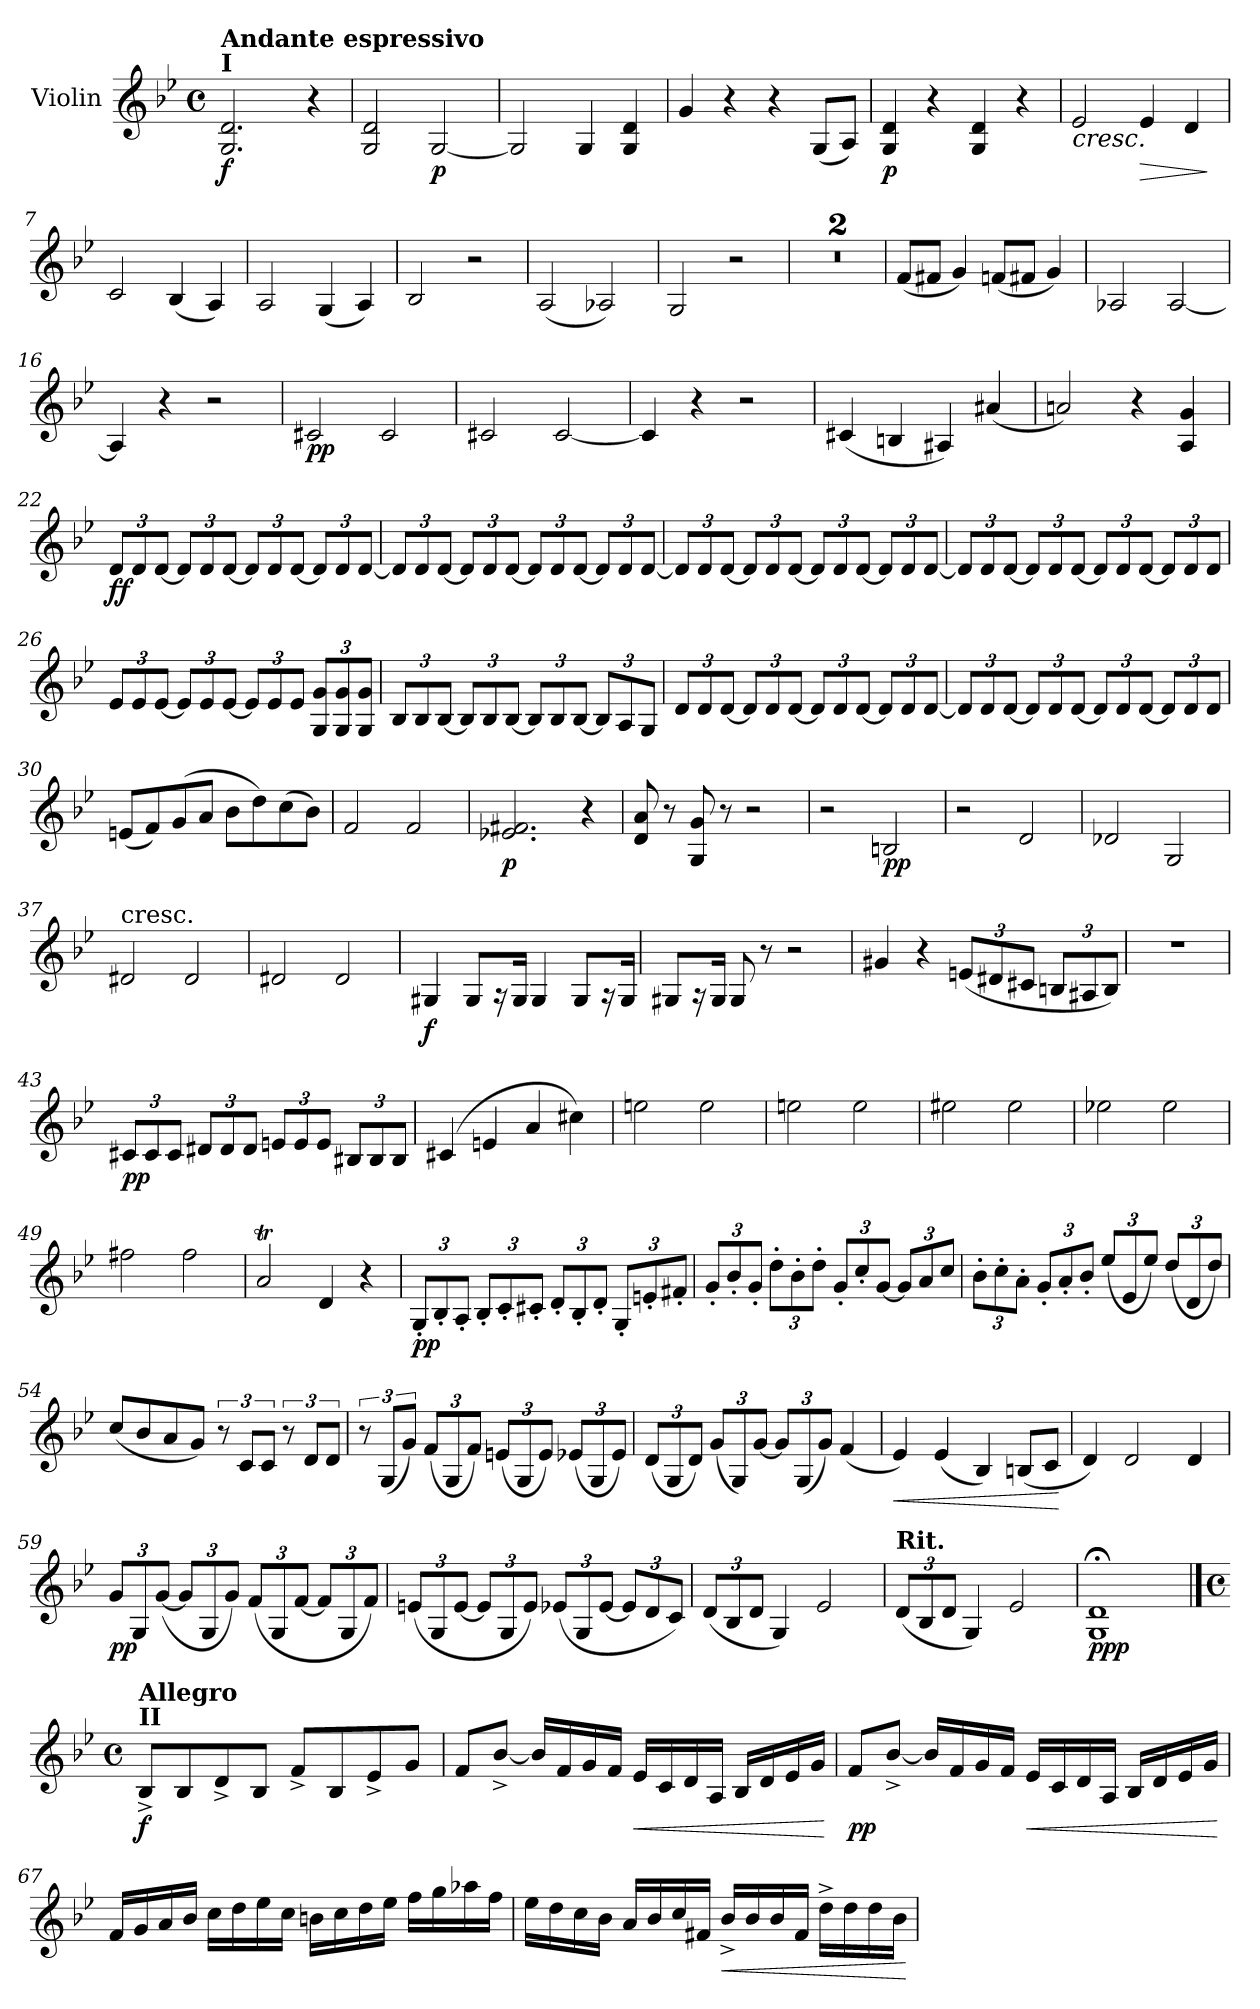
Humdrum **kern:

**kern	**dynam
*part1	*part1
*staff1	*staff1
*I"Violin	*
*I'Vln	*
*clefG2	*
*k[b-e-]	*
*M4/4	*
*met(c)	*
=1	=1
!LO:TX:a:B:t=I	!
!LO:TX:a:B:t=Andante espressivo	!
!	!LO:DY:b
2.G/ 2.d/	f
4r	.
=2	=2
2G/ 2d/	.
!	!LO:DY:b
[2G/	p
=3	=3
2G/]	.
4G/	.
4G/ 4d/	.
=4	=4
4g/	.
4r	.
4r	.
(<8G/L	.
8A/J)	.
=5	=5
!	!LO:DY:b
4G/ 4d/	p
4r	.
4G/ 4d/	.
4r	.
=6	=6
!	!LO:HP:b
2e-/	<
!	!LO:HP:b
4e-/	>
4d/	.
.	[ ]
=7	=7
2c/	.
(<4B-/	.
4A/)	.
=8	=8
2A/	.
(<4G/	.
4A/)	.
=9	=9
2B-/	.
2r	.
=10	=10
(<2A/	.
2A-X/)	.
=11	=11
2G/	.
2r	.
!!LO:LB:g=z
=12	=12
1r	.
=13	=13
1r	.
=14	=14
(<8f/L	.
8f#X/J	.
4g/)	.
(<8fn/L	.
8f#X/J	.
4g/)	.
=15	=15
2A-X/	.
[2A-/	.
=16	=16
4A-/]	.
4r	.
2r	.
=17	=17
!	!LO:DY:b
2c#X/	pp
2c#/	.
=18	=18
2c#X/	.
[2c#/	.
=19	=19
4c#/]	.
4r	.
2r	.
=20	=20
(<4c#X/	.
4Bn/	.
4A#X/)	.
(<4a#X/	.
=21	=21
2an/)	.
4r	.
4A/ 4g/	.
!!LO:LB:g=z
=22	=22
*Xbrackettup	*
!	!LO:DY:b
12d/L	ff
12d/	.
[12d/J	.
12d/L]	.
12d/	.
[12d/J	.
12d/L]	.
12d/	.
[12d/J	.
12d/L]	.
12d/	.
[12d/J	.
=23	=23
12d/L]	.
12d/	.
[12d/J	.
12d/L]	.
12d/	.
[12d/J	.
12d/L]	.
12d/	.
[12d/J	.
12d/L]	.
12d/	.
[12d/J	.
=24	=24
12d/L]	.
12d/	.
[12d/J	.
12d/L]	.
12d/	.
[12d/J	.
12d/L]	.
12d/	.
[12d/J	.
12d/L]	.
12d/	.
[12d/J	.
!!LO:LB:g=z
=25	=25
12d/L]	.
12d/	.
[12d/J	.
12d/L]	.
12d/	.
[12d/J	.
12d/L]	.
12d/	.
[12d/J	.
12d/L]	.
12d/	.
12d/J	.
=26	=26
12e-/L	.
12e-/	.
[12e-/J	.
12e-/L]	.
12e-/	.
[12e-/J	.
12e-/L]	.
12e-/	.
12e-/J	.
12G/ 12g/L	.
12G/ 12g/	.
12G/ 12g/J	.
=27	=27
12B-/L	.
12B-/	.
[12B-/J	.
12B-/L]	.
12B-/	.
[12B-/J	.
12B-/L]	.
12B-/	.
[12B-/J	.
12B-/L]	.
12A/	.
12G/J	.
!!LO:LB:g=z
=28	=28
12d/L	.
12d/	.
[12d/J	.
12d/L]	.
12d/	.
[12d/J	.
12d/L]	.
12d/	.
[12d/J	.
12d/L]	.
12d/	.
[12d/J	.
=29	=29
12d/L]	.
12d/	.
[12d/J	.
12d/L]	.
12d/	.
[12d/J	.
12d/L]	.
12d/	.
[12d/J	.
12d/L]	.
12d/	.
12d/J	.
=30	=30
(<8en/L	.
8f/)	.
(>8g/	.
8a/J	.
8b-\L	.
8dd\)	.
(>8cc\	.
8b-\J)	.
=31	=31
2f/	.
2f/	.
=32	=32
!	!LO:DY:b
2.e-X/ 2.f#X/	p
4r	.
=33	=33
8d/ 8a/	.
8r	.
8G/ 8g/	.
8r	.
2r	.
!!LO:LB:g=z
=34	=34
2r	.
!	!LO:DY:b
2Bn/	pp
=35	=35
2r	.
2d/	.
=36	=36
2d-X/	.
2G/	.
=37	=37
!LO:TX:a:t=cresc.	!
2d#X/	.
2d#/	.
=38	=38
2d#X/	.
2d#/	.
=39	=39
!	!LO:DY:b
4G#X/	f
8G#/L	.
16rA	.
16G#/Jk	.
4G#/	.
8G#/L	.
16rA	.
16G#/Jk	.
=40	=40
8G#X/L	.
16rA	.
16G#/Jk	.
8G#/	.
8r	.
2r	.
=41	=41
4g#X/	.
4r	.
(<12en/L	.
12d#X/	.
12c#X/J	.
12Bn/L	.
12A#X/	.
12B/J)	.
!!LO:LB:g=z
=42	=42
1r	.
=43	=43
!	!LO:DY:b
12c#X/L	pp
12c#/	.
12c#/J	.
12d#X/L	.
12d#/	.
12d#/J	.
12en/L	.
12e/	.
12e/J	.
12B#X/L	.
12B#/	.
12B#/J	.
=44	=44
(>4c#X/	.
4en/	.
4a/	.
4cc#X\)	.
=45	=45
2een\	.
2ee\	.
=46	=46
2een\	.
2ee\	.
=47	=47
2ee#X\	.
2ee#\	.
=48	=48
2ee-X\	.
2ee-\	.
=49	=49
2ff#X\	.
2ff#\	.
=50	=50
2at/	.
4d/	.
4r	.
!!LO:LB:g=z
=51	=51
!	!LO:DY:b
12G'/L	pp
12B-'/	.
12A'/J	.
12B-'/L	.
12c'/	.
12c#X'/J	.
12d'/L	.
12B-'/	.
12d'/J	.
12G'/L	.
12en'/	.
12f#X'/J	.
=52	=52
12g'/L	.
12b-'/	.
12g'/J	.
12dd'\L	.
12b-'\	.
12dd'\J	.
12g'/L	.
12cc'/	.
[12g/J	.
12g/L]	.
12a/	.
12cc/J	.
=53	=53
12b-'\L	.
12cc'\	.
12a'\J	.
12g'/L	.
12a'/	.
12b-'/J	.
(<12ee-/L	.
12e-/	.
12ee-/J)	.
(<12dd/L	.
12d/	.
12dd/J)	.
!!LO:PB:g=z
=54	=54
(<8cc/L	.
8b-/	.
8a/	.
8g/J)	.
*brackettup	*
12r	.
12c/L	.
12c/J	.
12r	.
12d/L	.
12d/J	.
=55	=55
12r	.
(<12G/L	.
12g/J)	.
*Xbrackettup	*
(<12f/L	.
12G/	.
12f/J)	.
(<12en/L	.
12G/	.
12e/J)	.
(<12e-X/L	.
12G/	.
12e-/J)	.
=56	=56
(<12d/L	.
12G/	.
12d/J)	.
(<12g/L	.
12G/)	.
[12g/J	.
12g/L]	.
(<12G/	.
12g/J)	.
(<4f/	.
=57	=57
!	!LO:HP:b
4e-/)	<
(<4e-/	.
4B-/)	.
(<8Bn/L	.
8c/J	.
.	[
=58	=58
4d/)	.
2d/	.
4d/	.
!!LO:LB:g=z
=59	=59
!	!LO:DY:b
12g/L	pp
12G/	.
(<[12g/J	.
12g/L]	.
12G/	.
12g/J)	.
(<12f/L	.
12G/	.
[12f/J	.
12f/L]	.
12G/	.
12f/J)	.
=60	=60
(<12en/L	.
12G/	.
[12e/J	.
12e/L]	.
12G/	.
12e/J)	.
(<12e-X/L	.
12G/	.
[12e-/J	.
12e-/L]	.
12d/	.
12c/J)	.
=61	=61
(<12d/L	.
12B-/	.
12d/J	.
4G/)	.
2e-/	.
=62	=62
!LO:TX:a:B:t=Rit.	!
(<12d/L	.
12B-/	.
12d/J	.
4G/)	.
2e-/	.
=63	=63
!	!LO:DY:b
1G;< 1d;<	ppp
!!LO:PB:g=z
==64	==64
*M4/4	*
*met(c)	*
!LO:TX:a:B:t=II	!
!LO:TX:a:B:t=Allegro	!
!	!LO:DY:b
8B-^/L	f
8B-/	.
8d^/	.
8B-/J	.
8f^/L	.
8B-/	.
8e-^/	.
8g/J	.
=65	=65
8f/L	.
[8b-^/J	.
16b-/LL]	.
16f/	.
16g/	.
16f/JJ	.
!	!LO:HP:b
16e-/LL	<
16c/	.
16d/	.
16A/JJ	.
16B-/LL	.
16d/	.
16e-/	.
16g/JJ	.
.	[
=66	=66
!	!LO:DY:b
8f/L	pp
[8b-^/J	.
16b-/LL]	.
16f/	.
16g/	.
16f/JJ	.
!	!LO:HP:b
16e-/LL	<
16c/	.
16d/	.
16A/JJ	.
16B-/LL	.
16d/	.
16e-/	.
16g/JJ	.
.	[
!!LO:LB:g=z
=67	=67
16f/LL	.
16g/	.
16a/	.
16b-/JJ	.
16cc\LL	.
16dd\	.
16ee-\	.
16cc\JJ	.
16bn\LL	.
16cc\	.
16dd\	.
16ee-\JJ	.
16ff\LL	.
16gg\	.
16aa-X\	.
16ff\JJ	.
=68	=68
16ee-\LL	.
16dd\	.
16cc\	.
16b-\JJ	.
16a/LL	.
16b-/	.
16cc/	.
16f#X/JJ	.
!	!LO:HP:b
16b-^/LL	<
16b-/	.
16b-/	.
16f#/JJ	.
16dd^\LL	.
16dd\	.
16dd\	.
16b-\JJ	.
.	[
=	=
*-	*-
